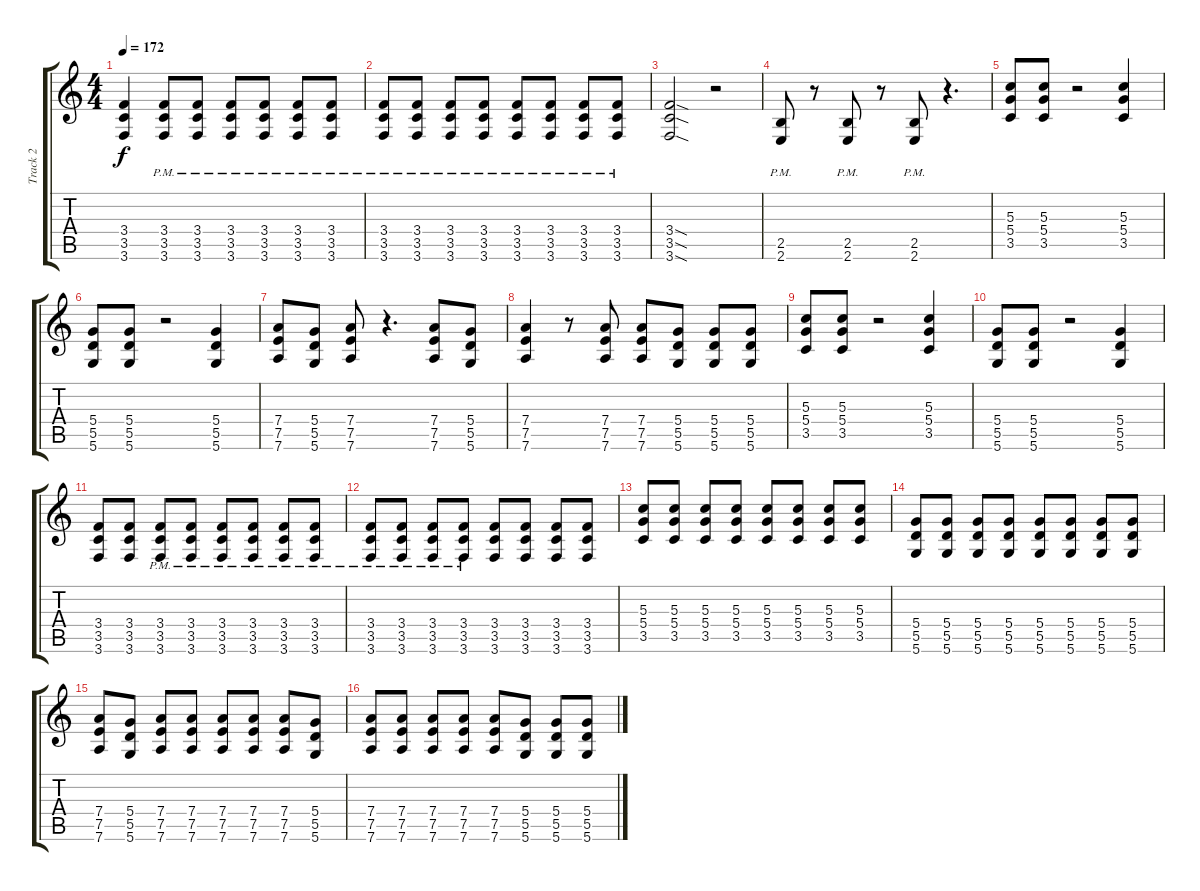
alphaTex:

\track ("Track 2" "Track 2") {instrument distortionguitar}
\staff {score tabs}
\tuning (E4 B3 G3 D3 A2 D2) {hide}
\ts (4 4)
\tempo 172
\clef g2
\ks c
(3.4 3.5 3.6).4{dy f} (3.4{pm} 3.5{pm} 3.6{pm}).8 (3.4{pm} 3.5{pm} 3.6{pm}).8 (3.4{pm} 3.5{pm} 3.6{pm}).8 (3.4{pm} 3.5{pm} 3.6{pm}).8 (3.4{pm} 3.5{pm} 3.6{pm}).8 (3.4{pm} 3.5{pm} 3.6{pm}).8 |
(3.4{pm} 3.5{pm} 3.6{pm}).8 (3.4{pm} 3.5{pm} 3.6{pm}).8 (3.4{pm} 3.5{pm} 3.6{pm}).8 (3.4{pm} 3.5{pm} 3.6{pm}).8 (3.4{pm} 3.5{pm} 3.6{pm}).8 (3.4{pm} 3.5{pm} 3.6{pm}).8 (3.4{pm} 3.5{pm} 3.6{pm}).8 (3.4{pm} 3.5{pm} 3.6{pm}).8 |
(3.4{sod} 3.5{sod} 3.6{sod}).2 r.2 |
(2.5{pm} 2.6{pm}).8 r.8 (2.5{pm} 2.6{pm}).8 r.8 (2.5{pm} 2.6{pm}).8 r.4{d} |
(5.3 5.4 3.5).8 (5.3 5.4 3.5).8 r.2 (5.3 5.4 3.5).4 |
(5.4 5.5 5.6).8 (5.4 5.5 5.6).8 r.2 (5.4 5.5 5.6).4 |
(7.4 7.5 7.6).8 (5.4 5.5 5.6).8 (7.4 7.5 7.6).8 r.4{d} (7.4 7.5 7.6).8 (5.4 5.5 5.6).8 |
(7.4 7.5 7.6).4 r.8 (7.4 7.5 7.6).8 (7.4 7.5 7.6).8 (5.4 5.5 5.6).8 (5.4 5.5 5.6).8 (5.4 5.5 5.6).8 |
(5.3 5.4 3.5).8 (5.3 5.4 3.5).8 r.2 (5.3 5.4 3.5).4 |
(5.4 5.5 5.6).8 (5.4 5.5 5.6).8 r.2 (5.4 5.5 5.6).4 |
(3.4 3.5 3.6).8 (3.4 3.5 3.6).8 (3.4{pm} 3.5{pm} 3.6{pm}).8 (3.4{pm} 3.5{pm} 3.6{pm}).8 (3.4{pm} 3.5{pm} 3.6{pm}).8 (3.4{pm} 3.5{pm} 3.6{pm}).8 (3.4{pm} 3.5{pm} 3.6{pm}).8 (3.4{pm} 3.5{pm} 3.6{pm}).8 |
(3.4{pm} 3.5{pm} 3.6{pm}).8 (3.4{pm} 3.5{pm} 3.6{pm}).8 (3.4{pm} 3.5{pm} 3.6{pm}).8 (3.4{pm} 3.5{pm} 3.6{pm}).8 (3.4 3.5 3.6).8 (3.4 3.5 3.6).8 (3.4 3.5 3.6).8 (3.4 3.5 3.6).8 |
(5.3 5.4 3.5).8 (5.3 5.4 3.5).8 (5.3 5.4 3.5).8 (5.3 5.4 3.5).8 (5.3 5.4 3.5).8 (5.3 5.4 3.5).8 (5.3 5.4 3.5).8 (5.3 5.4 3.5).8 |
(5.4 5.5 5.6).8 (5.4 5.5 5.6).8 (5.4 5.5 5.6).8 (5.4 5.5 5.6).8 (5.4 5.5 5.6).8 (5.4 5.5 5.6).8 (5.4 5.5 5.6).8 (5.4 5.5 5.6).8 |
(7.4 7.5 7.6).8 (5.4 5.5 5.6).8 (7.4 7.5 7.6).8 (7.4 7.5 7.6).8 (7.4 7.5 7.6).8 (7.4 7.5 7.6).8 (7.4 7.5 7.6).8 (5.4 5.5 5.6).8 |
(7.4 7.5 7.6).8 (7.4 7.5 7.6).8 (7.4 7.5 7.6).8 (7.4 7.5 7.6).8 (7.4 7.5 7.6).8 (5.4 5.5 5.6).8 (5.4 5.5 5.6).8 (5.4 5.5 5.6).8
